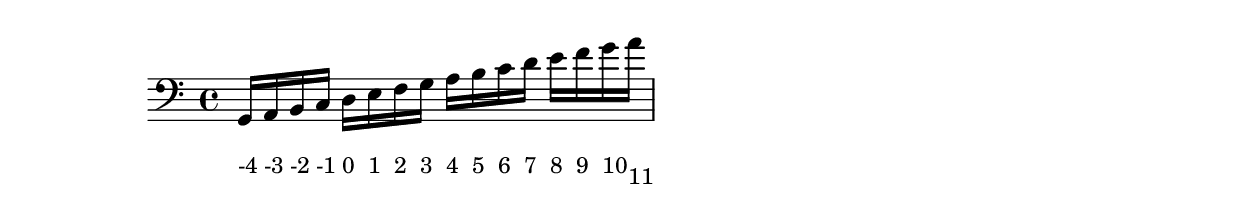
\version "2.19.83"
\language "english"
\score
{
    \new Staff
    \with
    {
        \override TextScript.staff-padding = 5
    }
    {
        \clef "bass"
        g,16
        - \markup -4
        a,16
        - \markup -3
        b,16
        - \markup -2
        c16
        - \markup -1
        d16
        - \markup 0
        e16
        - \markup 1
        f16
        - \markup 2
        g16
        - \markup 3
        a16
        - \markup 4
        b16
        - \markup 5
        c'16
        - \markup 6
        d'16
        - \markup 7
        e'16
        - \markup 8
        f'16
        - \markup 9
        g'16
        - \markup 10
        a'16
        - \markup 11
    }
}